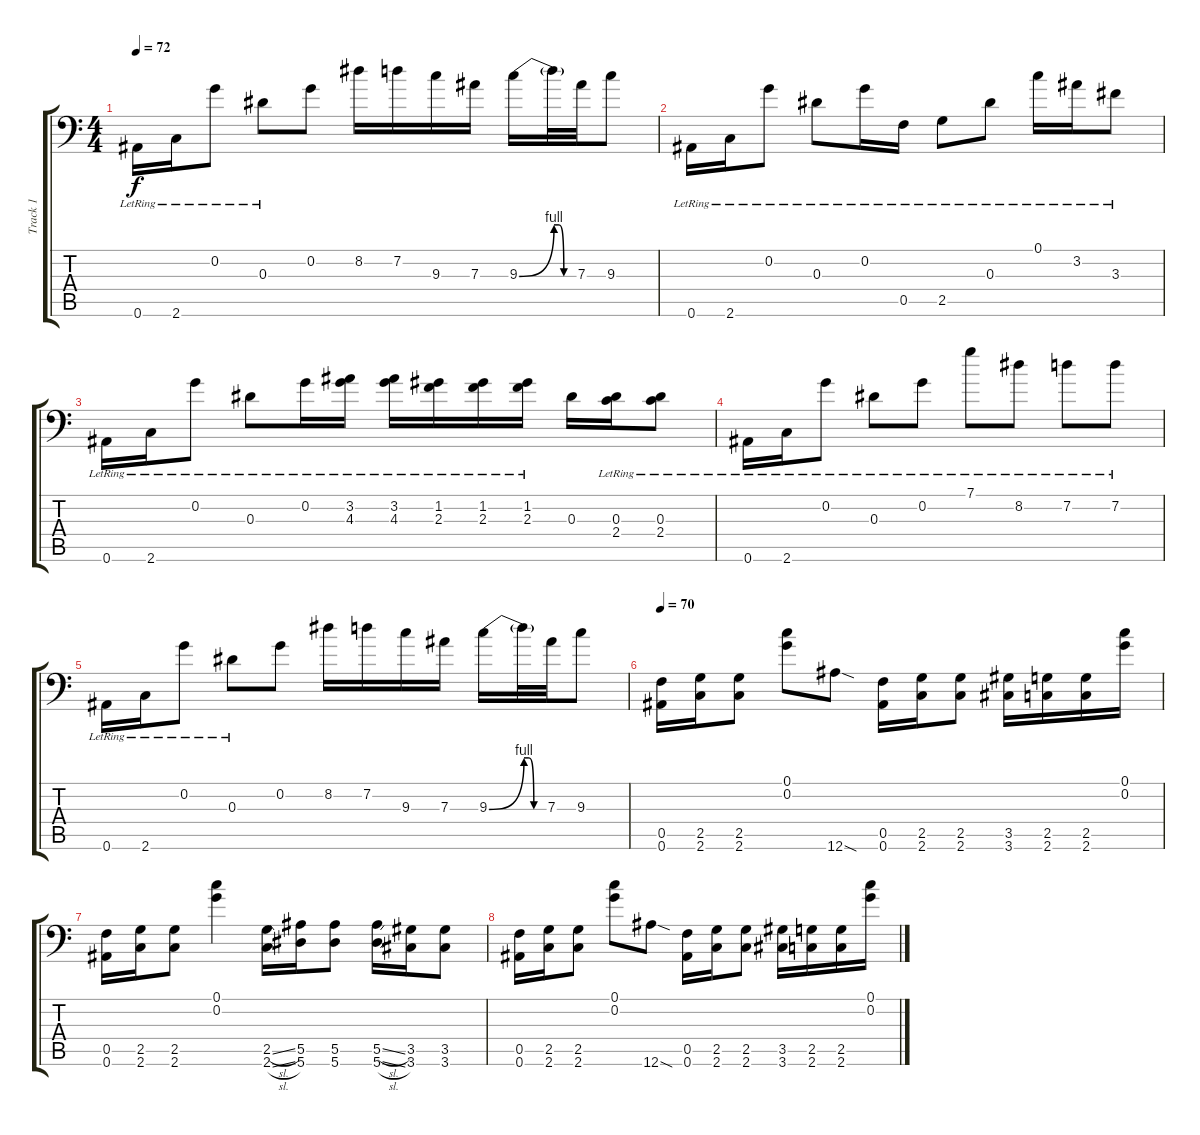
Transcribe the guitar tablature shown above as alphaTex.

\track ("Track 1" "Track 1") {instrument electricguitarjazz}
\staff {score tabs}
\tuning (C4 G3 Eb3 Bb2 F2 Bb1) {hide}
\ts (4 4)
\tempo 72
\clef f4
\ks c
0.6{lr}.16{dy f} 2.6{lr}.16 0.2{lr}.8 0.3{lr}.8 0.2.8 8.2.16 7.2.16 9.3.16 7.3.16 9.3{be (bend 0 0 60 4)}.16 9.3{be (custom 0 4 15 4 30 0 60 0) t}.32 7.3.32 9.3.8 |
0.6{lr}.16 2.6{lr}.16 0.2{lr}.8 0.3{lr}.8 0.2{lr}.16 0.5{lr}.16 2.5{lr}.8 0.3{lr}.8 0.1{lr}.16 3.2{lr}.16 3.3{lr}.8 |
0.6{lr}.16 2.6{lr}.16 0.2{lr}.8 0.3{lr}.8 0.2{lr}.16 (3.2{lr} 4.3{lr}).16 (3.2{lr} 4.3{lr}).16 (1.2{lr} 2.3{lr}).16 (1.2{lr} 2.3{lr}).16 (1.2 2.3{lr}).16 0.3.16 (0.3 2.4{lr}).16 (0.3{lr} 2.4{lr}).8 |
0.6{lr}.16 2.6{lr}.16 0.2{lr}.8 0.3{lr}.8 0.2{lr}.8 7.1{lr}.8 8.2{lr}.8 7.2{lr}.8 7.2{lr}.8 |
0.6{lr}.16 2.6{lr}.16 0.2{lr}.8 0.3{lr}.8 0.2.8 8.2.16{instrument distortionguitar} 7.2.16 9.3.16 7.3.16 9.3{be (bend 0 0 60 4)}.16 9.3{be (custom 0 4 15 4 30 0 60 0) t}.32 7.3.32 9.3.8 |
\tempo 70
(0.5 0.6).16 (2.5 2.6).16 (2.5 2.6).8 (0.1 0.2).8 12.6{sod}.8 (0.5 0.6).16 (2.5 2.6).16 (2.5 2.6).8 (3.5 3.6).16 (2.5 2.6).16 (2.5 2.6).16 (0.1 0.2).16 |
(0.5 0.6).16 (2.5 2.6).16 (2.5 2.6).8 (0.1 0.2).4 (2.5{sl} 2.6{sl}).16 (5.5 5.6).16 (5.5 5.6).8 (5.5{sl} 5.6{sl}).16 (3.5 3.6).16 (3.5 3.6).8 |
(0.5 0.6).16 (2.5 2.6).16 (2.5 2.6).8 (0.1 0.2).8 12.6{sod}.8 (0.5 0.6).16 (2.5 2.6).16 (2.5 2.6).8 (3.5 3.6).16 (2.5 2.6).16 (2.5 2.6).16 (0.1 0.2).16
